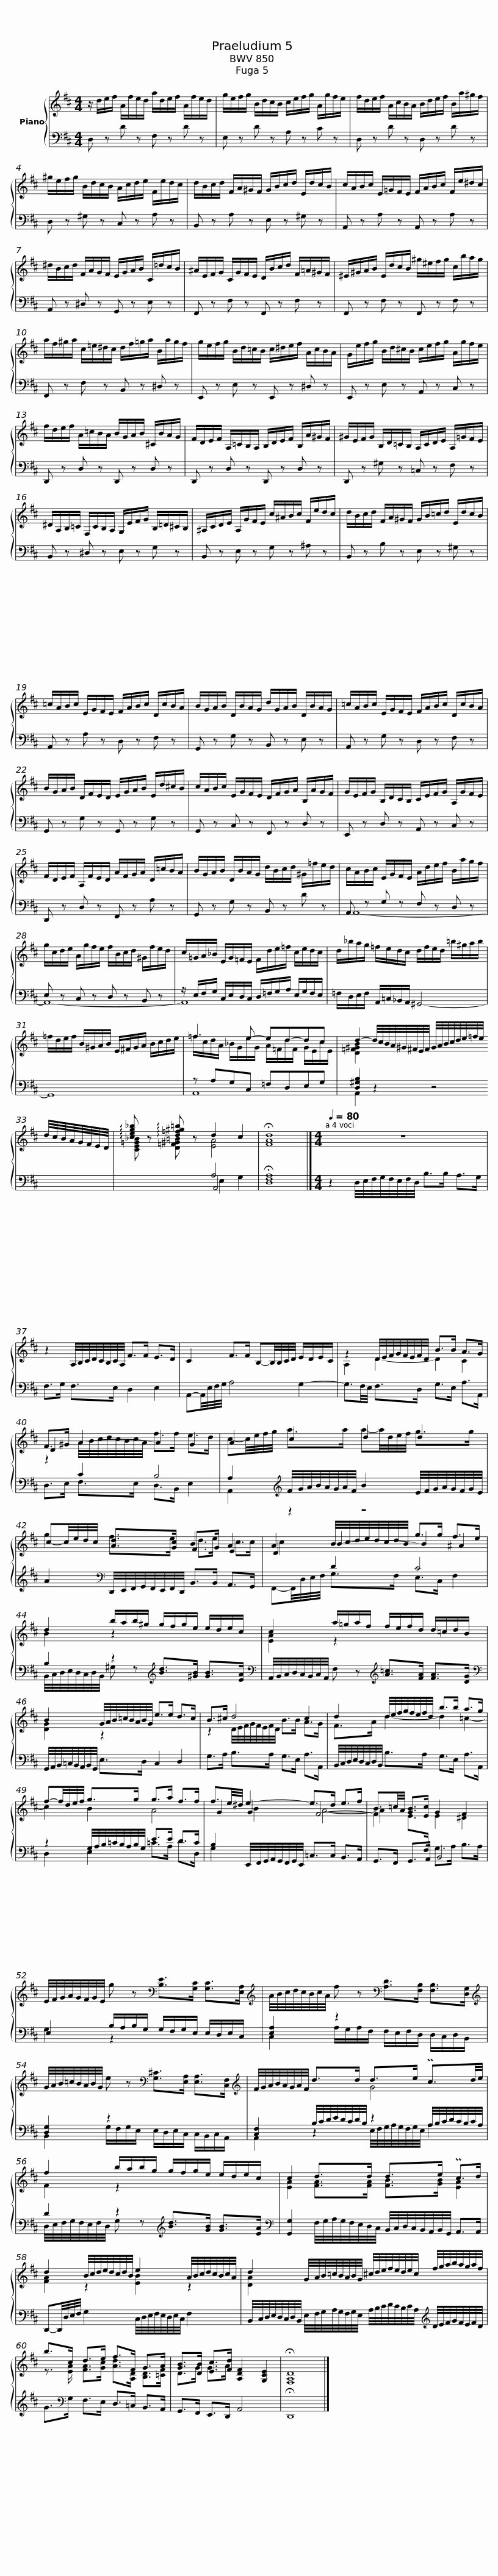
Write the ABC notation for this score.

X:1
%%score { ( 1 4 6 ) | ( 2 3 5 ) }
L:1/8
M:4/4
I:linebreak $
K:D
V:1 treble
V:4 treble
V:6 treble
V:2 bass
V:3 bass
V:5 bass
V:1
 z/ d/e/f/ A/f/e/d/ a/d/e/f/ A/f/e/d/ | g/e/f/g/ B/d/c/B/ c/e/f/g/ A/g/f/e/ |$ f/d/e/f/ A/c/B/A/ B/d/e/f/ B/a/^g/f/ | ^g/e/f/g/ B/d/c/B/ A/c/d/e/ F/e/d/c/ |$ d/B/c/d/ F/A/^G/F/ G/B/c/d/ E/d/c/B/ | %5
 c/A/B/c/ E/=G/F/E/ F/A/B/c/ F/e/^d/c/ |$ ^d/B/c/d/ F/A/G/F/ E/G/A/B/ C/=d/c/B/ | ^A/E/F/G/ C/G/F/E/ D/B/c/d/ F/=A/^G/F/ |$ ^E/^G/A/B/ E/d/c/B/ ^g/^e/f/g/ c/b/a/g/ | a/f/^g/a/ c/=e/^d/c/ d/f/=g/a/ B/a/g/f/ |$ %10
 g/e/f/g/ B/d/=c/B/ c/^d/e/f/ A/c/B/A/ | G/e/f/g/ B/d/^c/B/ c/e/f/g/ A/g/f/e/ |$ f/d/e/f/ A/=c/B/A/ B/G/A/B/ ^C/B/A/G/ | F/D/E/F/ A,/=C/B,/A,/ B,/D/E/F/ B,/A/^G/F/ |$ ^G/E/F/G/ B,/D/=C/B,/ A,/C/D/E/ A,/=G/F/E/ | %15
 ^D/A,/B,/=C/ F,/C/B,/A,/ G,/E/F/G/ B,/=D/^C/B,/ |$ ^A,/C/D/E/ A,/G/F/E/ c/^A/B/c/ F/e/d/c/ | d/B/c/d/ F/A/^G/F/ G/B/=c/d/ E/d/c/B/ |$ =c/A/B/c/ E/G/F/E/ F/A/B/c/ D/c/B/A/ | B/G/A/B/ D/B/A/G/ d/G/A/B/ D/B/A/G/ |$ %20
 =c/A/B/c/ E/G/F/E/ F/A/B/c/ D/c/B/A/ | B/G/A/B/ D/F/E/D/ E/G/A/B/ E/d/^c/B/ |$ c/A/B/c/ E/G/F/E/ D/F/G/A/ B,/A/G/F/ | G/E/F/G/ B,/D/C/B,/ C/E/F/G/ A,/G/F/E/ | F/D/E/F/ A,/F/E/D/ A/F/G/A/ D/=c/B/A/ |$ %25
 B/G/A/B/ D/B/A/G/ d/B/c/d/ ^G/=f/e/d/ | c/A/B/c/ E/G/F/E/ A/d/e/f/ B/a/g/f/ | g/c/d/e/ A/g/f/e/ f/B/c/d/ ^G/f/e/d/ |$ c/=G/A/_B/ E/G/=F/E/ F/d/e/=f/ c/e/d/c/ | d/_b/a/g/ =f/e/d/c/ d/f/e/d/ =b/^g/a/b/ |$ %30
 =f/d/e/f/ B/^G/A/B/ E/^F/G/A/ B/c/d/e/ | =f3 e- ed-dc |$ d2- d/4c/4B/4A/4!courtesy!^G/4^F/4E/4F/4 G/4A/4B/4c/4d/4e/4=f/4e/4 d/4c/4B/4A/4G/4F/4E/4D/4 | !arpeggio![ceg_b] z !arpeggio![d=f^g=b] z d2 c2 | !fermata!d8 |]$ %35
[M:4/4][Q:1/4=80] z8 | z2 A,/4B,/4C/4D/4C/4B,/4C/4A,/4 F>F E>D |$ C2 F>F B,-B,/4B,/4C/4D/4 E/D/E/C/ | z2 D/4E/4F/4G/4F/4E/4F/4D/4 B>B A>G |$ F>^G A2- A2 G2 | %40
 A2 c2 d2 d2 |$ x4 B2 A2 | A2 B/4c/4d/4e/4d/4c/4d/4B/4 g>g f>e |$ d2 b/a/b/^g/ g/f/g/e/ e/d/e/c/ |$ c2 a/=g/a/f/ f/e/f/d/ d/=c/d/B/ |$ %45
 B2 G/4A/4B/4=c/4B/4A/4B/4G/4 e>e d>c | B>^c d4 c2 |$ d2 d/4e/4f/4g/4f/4e/4f/4d/4 b>b a>g | f-f/4d/4e/4f/4 g>g g>a f>f |$ f3/2e/4^d/4 e2- e>d e>f | %50
 B3/2=c/4A/4 [GB]>[Ec] G2 F2 |$ E/4F/4G/4A/4G/4F/4G/4E/4 g z[K:bass] [B,E]>[G,C] [G,C]>[E,A,] |[K:treble] A/4B/4c/4d/4c/4B/4c/4A/4 f z[K:bass] [A,D]>[F,B,] [F,B,]>[D,G,] |$[K:treble] G/4A/4B/4=c/4B/4A/4B/4G/4 e z[K:bass] [G,^C]>[E,A,] [E,A,]>[C,F,] |$[K:treble] F/4G/4A/4B/4A/4G/4A/4F/4 d>d d>e Pc3/2d/4e/4 |$ %55
 f2 b/a/b/g/ g/f/g/e/ e/d/e/c/ | c2 d>d d>e Pc>d |$ d2 B/4c/4d/4e/4d/4c/4d/4B/4 e2 A/4B/4c/4d/4c/4B/4c/4A/4 |$ d2 G/4A/4B/4=c/4B/4A/4B/4G/4 ^c/4d/4e/4f/4e/4d/4e/4c/4 f/4g/4a/4b/4a/4g/4a/4f/4 |$ b>c d>e f>F G>A | %60
 [GB]>[DB] [Ec]>[Fd] [A,DF]2 [G,CE]2 | !fermata![F,A,D]8 |] %62
V:2
 D, z D z F, z D z | E, z D z A, z C z |$ D, z D z D, z D z | D, z ^G, z C, z A, z |$ B,, z A, z E, z ^G, z | %5
 A,, z A, z A,, z A, z |$ A,, z ^D, z G,, z E, z | F,, z F, z F,, z F, z |$ F,, z F, z F,, z F, z | F,, z F, z B,, z ^D, z |$ %10
 E,, z E, z E,, z ^D, z | E,, z E, z A,, z C, z |$ D,, z D, z D,, z D, z | D,, z D, z D,, z D, z |$ D,, z ^G, z =C, z F, z | %15
 B,, z ^D, z E, z G, z |$ B,, z E, z G, z ^A, z | B,, z B, z E, z ^G, z |$ A,, z A, z D, z F, z | G,, z G, z B,, z E, z |$ %20
 A,, z G, z D, z F, z | G,, z G, z G,, z G, z |$ G,, z C, z F,, z D, z | E,, z D, z A,, z C, z | D,, z D, z F,, z A, z |$ %25
 G,, z G, z B,, z D z | A,, z G, z F, z D, z | E, z C, z D, z B,, z |$ z/ E,/F,/G,/ C,/E,/D,/C,/ D,/=F,/G,/A,/ E,/G,/F,/E,/ | =F,/D,/E,/F,/ A,,/=C,/_B,,/A,,/ ^G,,4- |$ %30
 G,,8 | z A,G,C, =F,D,E,G, |$ [D,^G,B,]2 z2 z4 | x4 A,4 | A,8 |]$ %35
[M:4/4] z2 D,/4E,/4F,/4G,/4F,/4E,/4F,/4D,/4 B,>B, A,>G, | F,>G, F,>E, D,2 E,2 |$ A,,-A,,/4E,/4F,/4G,/4 A,4 G,2- | G,3/2F,/4E,/4 F,>D, G,>E, A,>A,, |$ x2 C2 B,4 | %40
 A,2[K:treble] F/4G/4A/4B/4A/4G/4A/4F/4 B2 E/4F/4G/4A/4G/4F/4G/4E/4 |$ A2[K:bass] D,,/4E,,/4F,,/4G,,/4F,,/4E,,/4F,,/4D,,/4 B,,>B,, A,,>G,, | x2 D2 C4 |$ B,2 z2[K:treble] [Bd]>[^GB] [GB]>[EA] |$[K:bass] A,,/4B,,/4C,/4D,/4C,/4B,,/4C,/4A,,/4 F, z[K:treble] [A=c]>[FA] [FA]>[DG] |$ %45
[K:bass] G,,/4A,,/4B,,/4=C,/4B,,/4A,,/4B,,/4G,,/4 E,>D, C,2 D,2 | G,>A, B,>A, G,>E, A,>A,, |$ B,,/4C,/4D,/4E,/4D,/4C,/4D,/4B,,/4 B,>A, G,>E, A,>A,, | z2 G,/4A,/4B,/4=C/4B,/4A,/4B,/4G,/4 E>E D>C |$ B,2 E,,/4F,,/4G,,/4A,,/4G,,/4F,,/4G,,/4E,,/4 =C,>C, B,,>A,, | %50
 G,,>F,, G,,>A,, B,,4 |$ E,2 B,/A,/B,/G,/ G,/F,/G,/E,/ E,/D,/E,/C,/ | [E,A,]2 z2 x4 |$ [D,G,]2 z2 x4 |$ [C,F,]2 B,/4C/4D/4E/4D/4C/4D/4B,/4 z2 A,/4B,/4C/4D/4C/4B,/4C/4A,/4 |$ %55
 D2 z2[K:treble] [Bd]>[GB] [GB]>[EA] |[K:bass] [G,,G,]2 F,/4G,/4A,/4G,/4F,/4E,/4D,/4C,/4 B,,/4C,/4D,/4C,/4B,,/4A,,/4B,,/4G,,/4 A,,>A,, |$ D,,-D,,/4D,/4E,/4F,/4 G,2 C,/4D,/4E,/4F,/4E,/4D,/4E,/4C,/4 F,2 |$ B,,/4C,/4D,/4E,/4D,/4C,/4D,/4B,,/4 E,/4F,/4G,/4A,/4G,/4F,/4G,/4E,/4 A,/4B,/4C/4D/4C/4B,/4C/4A,/4[K:treble] D/4E/4F/4G/4F/4E/4F/4D/4 |$ G>[K:bass]G, F,>E, D,>=C, B,,>A,, | %60
 G,,>F,, E,,>D,, A,,4 | !fermata!D,,8 |] %62
V:3
 x8 | x8 |$ x8 | x8 |$ x8 | %5
 x8 |$ x8 | x8 |$ x8 | x8 |$ %10
 x8 | x8 |$ x8 | x8 |$ x8 | %15
 x8 |$ x8 | x8 |$ x8 | x8 |$ %20
 x8 | x8 |$ x8 | x8 | x8 |$ %25
 x8 | A,,8- | A,,8- |$ A,,8 | x8 |$ %30
 x8 | A,,8 |$ A,,2 z2 z4 | x4 A,,4 | !fermata!D,8 |]$ %35
[M:4/4] x8 | x8 |$ x8 | x8 |$ D,>E, F,>E, D,>B,, E,2 | %40
 A,,2[K:treble] z2 z4 |$ x2[K:bass] x6 | F,,-F,,/4D,/4E,/4F,/4 G,>F, E,>C, F,2 |$ B,,/4C,/4D,/4E,/4D,/4C,/4D,/4B,,/4 ^G, z[K:treble] x4 |$[K:bass] x4[K:treble] x4 |$ %45
[K:bass] x8 | x8 |$ x8 | D,2 E,2 =C>A, D>D, |$ G,2 x6 | %50
 x8 |$ x8 | C,2 A,/G,/A,/F,/ F,/E,/F,/D,/ D,/C,/D,/B,,/ |$ B,,2 G,/F,/G,/E,/ E,/D,/E,/C,/ C,/B,,/C,/A,,/ |$ A,,2 z2 E,/4F,/4G,/4A,/4G,/4F,/4G,/4E,/4 A,2 |$ %55
 D,/4E,/4F,/4G,/4F,/4E,/4F,/4D,/4 G, z[K:treble] x4 |[K:bass] x8 |$ x8 |$ x6[K:treble] x2 |$ x3/2[K:bass] x13/2 | %60
 x8 | x8 |] %62
V:4
 x8 | x8 |$ x8 | x8 |$ x8 | %5
 x8 |$ x8 | x8 |$ x8 | x8 |$ %10
 x8 | x8 |$ x8 | x8 |$ x8 | %15
 x8 |$ x8 | x8 |$ x8 | x8 |$ %20
 x8 | x8 |$ x8 | x8 | x8 |$ %25
 x8 | x8 | x8 |$ x8 | x8 |$ %30
 x8 | =f/c/d/A/ _B/G/e/G/ A/=F/d/F/ G/E/c/E/ |$ [D=F^GB]2 x2 x4 | [CE=G_B] z [D=F^G=B] z [EA]4 | [FA]8 |]$ %35
[M:4/4] x8 | x8 |$ x8 | A,2 D2- D2 C2 |$ D2 x6 | %40
 x8 |$ c-c/4e/4d/4c/4 [Ad]>[Gc] F>G E2 | D2 B2- B2 ^A2 |$ B2 z2 x4 |$ [EA]2 z2 x4 |$ %45
 [DG]2 z2 x4 | z2 D/4E/4F/4G/4F/4E/4F/4D/4 B>B A>G |$ F>A d2- d2 =c2- | c2 B2 A4 |$ G2 G2 F4- | %50
 F2 E>[I:staff +1]F,[I:staff -1] E2 ^D2 |$ x4[K:bass] x4 |[K:treble] x4[K:bass] x4 |$[K:treble] x4[K:bass] x4 |$[K:treble] x4 G4 |$ %55
 F2 z2 x4 | [EA]2 [FA]>[FA] [FB]>[GB] [EA]2 |$ [FA]2 z2 [EB]2 z2 |$ [DA]2 x6 |$ z3/2 [EA]/ [FA]>[Gc] [Ad]>[A,D] [B,D]>[=CF] | %60
 D>G G>A x4 | x8 |] %62
V:5
 x8 | x8 |$ x8 | x8 |$ x8 | %5
 x8 |$ x8 | x8 |$ x8 | x8 |$ %10
 x8 | x8 |$ x8 | x8 |$ x8 | %15
 x8 |$ x8 | x8 |$ x8 | x8 |$ %20
 x8 | x8 |$ x8 | x8 | x8 |$ %25
 x8 | x8 | x8 |$ x8 | x8 |$ %30
 x8 | x8 |$ x8 | x4 E,2 G,2 | F,8 |]$ %35
[M:4/4] x8 | x8 |$ x8 | x8 |$ x8 | %40
 x2[K:treble] x6 |$ x2[K:bass] x6 | x8 |$ x4[K:treble] x4 |$[K:bass] x4[K:treble] x4 |$ %45
[K:bass] x8 | x8 |$ x8 | x8 |$ x8 | %50
 x4 G,>A, B,>A, |$ G,2 z2 x4 | x8 |$ x8 |$ x8 |$ %55
 x4[K:treble] x4 |[K:bass] x8 |$ x8 |$ x6[K:treble] x2 |$ x3/2[K:bass] x13/2 | %60
 x8 | x8 |] %62
V:6
 x8 | x8 |$ x8 | x8 |$ x8 | %5
 x8 |$ x8 | x8 |$ x8 | x8 |$ %10
 x8 | x8 |$ x8 | x8 |$ x8 | %15
 x8 |$ x8 | x8 |$ x8 | x8 |$ %20
 x8 | x8 |$ x8 | x8 | x8 |$ %25
 x8 | x8 | x8 |$ x8 | x8 |$ %30
 x8 | x8 |$ x8 | x8 | x8 |]$ %35
[M:4/4] x8 | x8 |$ x8 | x8 |$ z2 A/4B/4c/4d/4c/4B/4c/4A/4 f>f e>d | %40
 c-c/4e/4f/4g/4 a>a a-a/4d/4e/4f/4 g>g |$ g2 f>e d>e c>c | c2 x2 x4 |$ x8 |$ x8 |$ %45
 x8 | x8 |$ x8 | x8 |$ x2 B2 A4- | %50
 A2 x2 x4 |$ x4[K:bass] x4 |[K:treble] x4[K:bass] x4 |$[K:treble] x4[K:bass] x4 |$[K:treble] x8 |$ %55
 x8 | x8 |$ x8 |$ x8 |$ x8 | %60
 x8 | x8 |] %62
